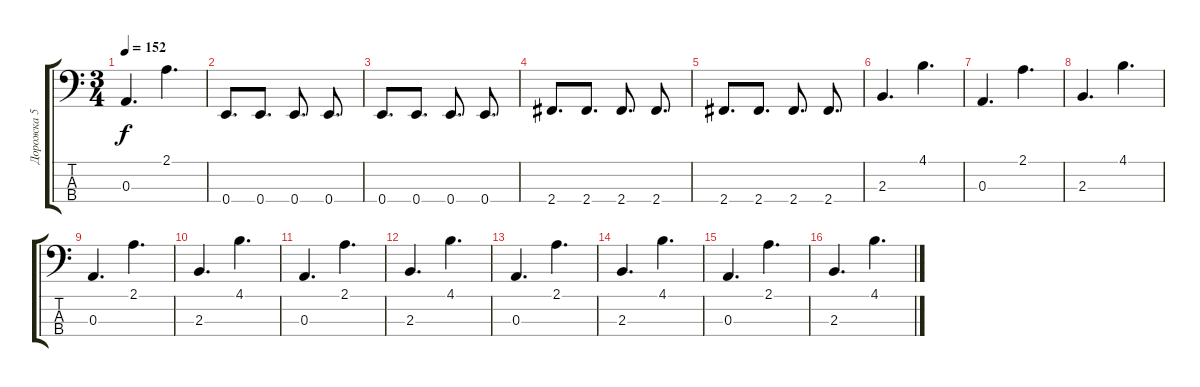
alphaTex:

\track ("Дорожка 5" "Дорожка 5") {instrument acousticbass}
\staff {score tabs}
\tuning (G2 D2 A1 E1) {hide}
\ts (3 4)
\tempo 152
\clef f4
\ks c
0.3.4{d dy f} 2.1.4{d} |
0.4.8{d} 0.4.8{d} 0.4.8{d} 0.4.8{d} |
0.4.8{d} 0.4.8{d} 0.4.8{d} 0.4.8{d} |
2.4.8{d} 2.4.8{d} 2.4.8{d} 2.4.8{d} |
2.4.8{d} 2.4.8{d} 2.4.8{d} 2.4.8{d} |
2.3.4{d} 4.1.4{d} |
0.3.4{d} 2.1.4{d} |
2.3.4{d} 4.1.4{d} |
0.3.4{d} 2.1.4{d} |
2.3.4{d} 4.1.4{d} |
0.3.4{d} 2.1.4{d} |
2.3.4{d} 4.1.4{d} |
0.3.4{d} 2.1.4{d} |
2.3.4{d} 4.1.4{d} |
0.3.4{d} 2.1.4{d} |
2.3.4{d} 4.1.4{d}
